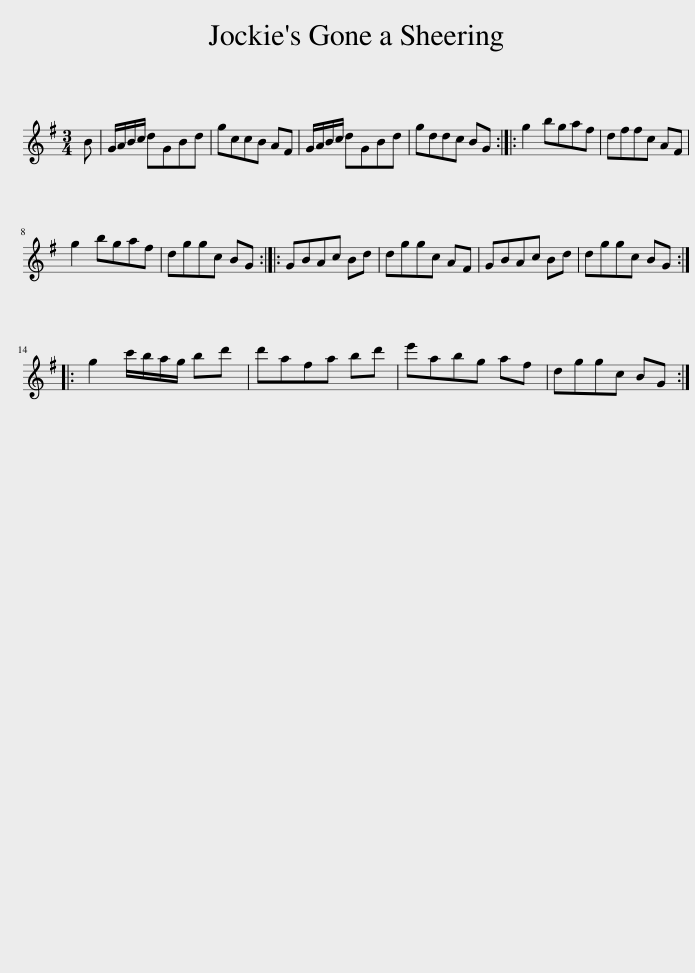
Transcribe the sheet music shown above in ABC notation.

X:1
L:1/8
M:3/4
I:linebreak $
K:G
V:1 treble
V:1
 B | G/A/B/c/ dGBd | gccB AF | G/A/B/c/ dGBd | gddc BG :: %5
 g2 bgaf | dffc AF |$ g2 bgaf | dggc BG :: GBAc Bd | %10
 dggc AF | GBAc Bd | dggc BG ::$ g2 c'/b/a/g/ bd' | d'afa bd' | %15
 e'abg af | dggc BG :| %17
